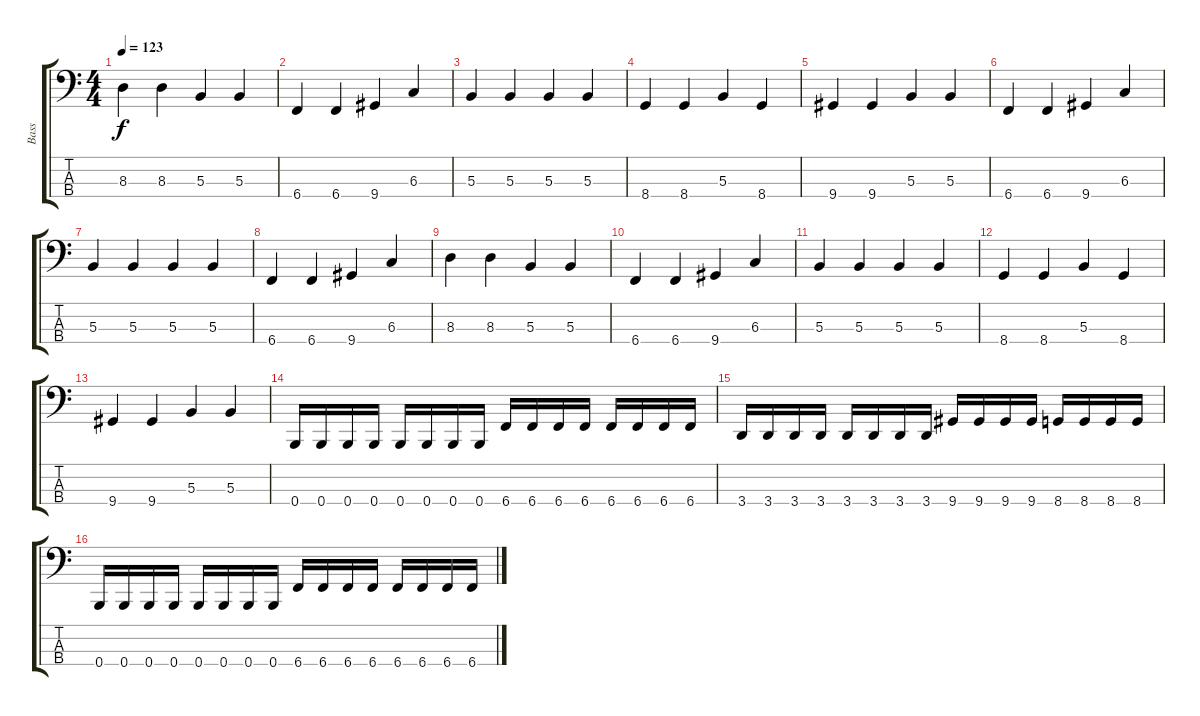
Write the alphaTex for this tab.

\track ("Bass" "Bass") {instrument electricbassfinger}
\staff {score tabs}
\tuning (E2 B1 Gb1 B0) {hide}
\ts (4 4)
\tempo 123
\clef f4
\ks c
8.3.4{dy f} 8.3.4 5.3.4 5.3.4 |
6.4.4 6.4.4 9.4.4 6.3.4 |
5.3.4 5.3.4 5.3.4 5.3.4 |
8.4.4 8.4.4 5.3.4 8.4.4 |
9.4.4 9.4.4 5.3.4 5.3.4 |
6.4.4 6.4.4 9.4.4 6.3.4 |
5.3.4 5.3.4 5.3.4 5.3.4 |
6.4.4 6.4.4 9.4.4 6.3.4 |
8.3.4 8.3.4 5.3.4 5.3.4 |
6.4.4 6.4.4 9.4.4 6.3.4 |
5.3.4 5.3.4 5.3.4 5.3.4 |
8.4.4 8.4.4 5.3.4 8.4.4 |
9.4.4 9.4.4 5.3.4 5.3.4 |
0.4.16 0.4.16 0.4.16 0.4.16 0.4.16 0.4.16 0.4.16 0.4.16 6.4.16 6.4.16 6.4.16 6.4.16 6.4.16 6.4.16 6.4.16 6.4.16 |
3.4.16 3.4.16 3.4.16 3.4.16 3.4.16 3.4.16 3.4.16 3.4.16 9.4.16 9.4.16 9.4.16 9.4.16 8.4.16 8.4.16 8.4.16 8.4.16 |
0.4.16 0.4.16 0.4.16 0.4.16 0.4.16 0.4.16 0.4.16 0.4.16 6.4.16 6.4.16 6.4.16 6.4.16 6.4.16 6.4.16 6.4.16 6.4.16
